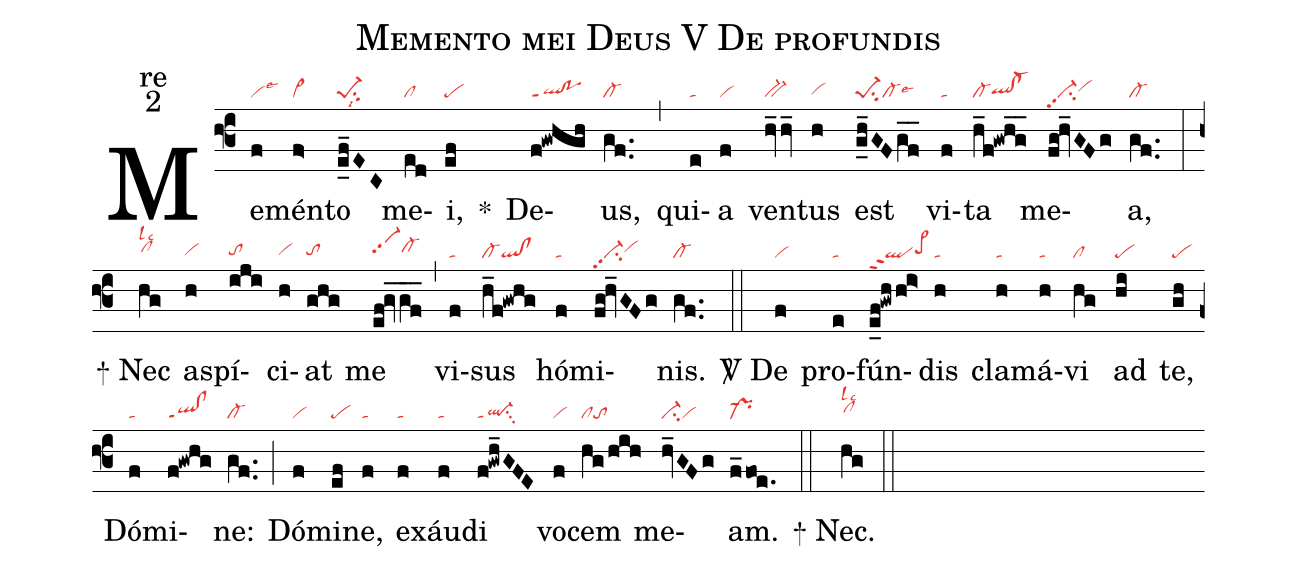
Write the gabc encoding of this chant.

name:Memento mei Deus V De profundis;
office-part:re;
mode:2;
nabc-lines:1;
%%
(f3) Me(f|vilse3)mén(f>|vi>)to(e_f_EC|pe-1su2lsi8) me(ed|cl)i,(ef|pe) <sp>*</sp>() De(f!gwhgh|ql!poppt1)us,(gf..|cl-) (,) qui(e|ta)a(f|vi) ven(hv_hv_|bv-)tus(h|vihg) est(g_h_GFg_f_|pe-1su2cl-lse6) vi(f|ta)ta(h_f!gwh_g_|cl-qlhg!cl-hg) me(fg!hv_GFg|vi-pp2su2vihh)a,(gf..|cl-) (:)

<sp>+</sp> Nec(hg|clhhlsl2lsc2) as(h|vihg)pí(iji|tohg)ci(h|vihg)at(ghg|tohg) me(ef!gv_g_f_|vi-hhpp2cl-hh) (,) vi(f|ta)sus(h_f!gwhg|cl-ql!cl) hó(f|ta)mi(fg!hv_GFg|vi-pp2su2vihh)nis.(gf..|cl-) (::)

<sp>V/</sp> De(f|vi) pro(e|ta)fún(e_f!gwhhi>|qlppt2pe>hh)dis(h|ta) cla(h|ta)má(h|ta)vi(hg|cl) ad(hi|pe) te,(gh|pe) Dó(f|ta)mi(f!gwhg|ql!clppt1)ne:(gf..|cl-) (;) Dó(f|vi)mi(ef|pe)ne,(f|ta) e(f|ta)xáu(f|ta)di(f!gwh_GFE|ql-ppt1su3) vo(f|vi)cem(hg/hih|clto) me(hv_GFg|ci-vi)am.(f_foe.|pr-) (::)

<sp>+</sp> Nec.(hg|clhhlsl2lsc2) (::)
